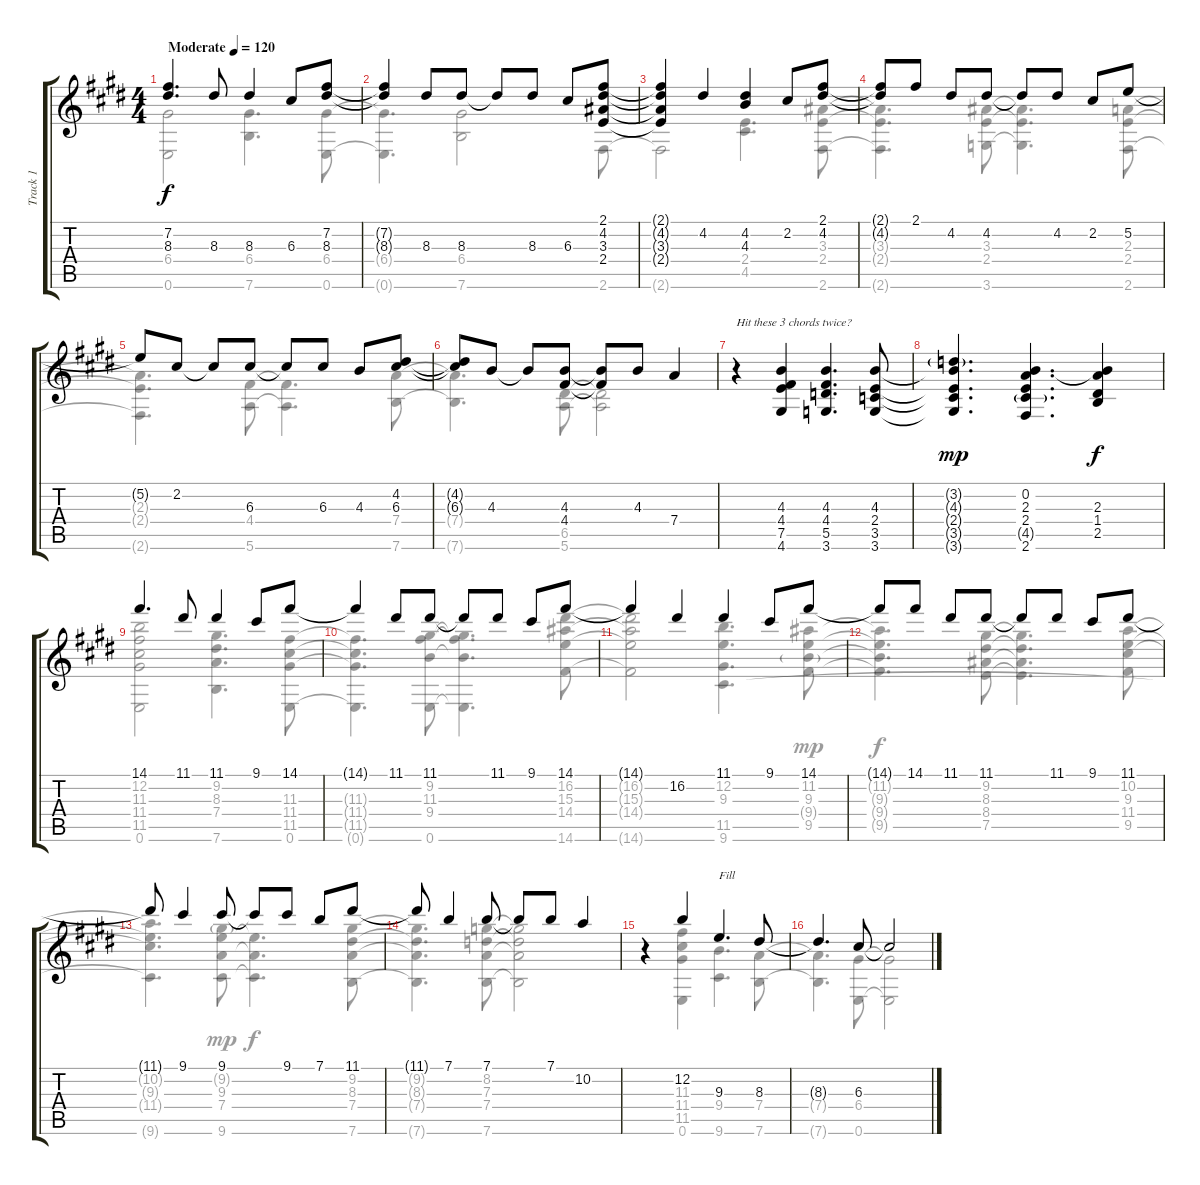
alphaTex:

\track ("Track 1" "Track 1") {instrument electricguitarjazz}
\staff {score tabs}
\tuning (E4 B3 G3 D3 A2 E2) {hide}
\voice
\ts (4 4)
\tempo (120 "Moderate")
\clef g2
\ks e
(7.2 8.3).4{d dy f instrument electricguitarjazz} 8.3.8 8.3.4 6.3.8 (7.2 8.3).8 |
(7.2{t} 8.3{t}).4 8.3.8 8.3.8 8.3{t}.8 8.3.8 6.3.8 (2.1 4.2 3.3 2.4).8 |
(2.1{t} 4.2{t} 3.3{t} 2.4{t}).4 4.2.4 (4.2 4.3).4 2.2.8 (2.1 4.2).8 |
(2.1{t} 4.2{t}).8 2.1.8 4.2.8 4.2.8 4.2{t}.8 4.2.8 2.2.8 5.2.8 |
5.2{t}.8 2.2.8 2.2{t}.8 6.3.8 6.3{t}.8 6.3.8 4.3.8 (4.2 6.3).8 |
(4.2{t} 6.3{t}).8 4.3.8 4.3{t}.8 (4.3 4.4).8 (4.3{t} 4.4{t}).8 4.3.8 7.4.4 |
r.4{txt "Hit these 3 chords twice?"} (4.3 4.4 7.5 4.6).4 (4.3 4.4 5.5 3.6).4{d} (4.3 2.4 3.5 3.6).8 |
(3.2{g} 4.3{t} 2.4{t} 3.5{t} 3.6{t}).4{d dy mp} (0.2 2.3 2.4 4.5{g} 2.6).4{d} (0.2{t} 2.3 1.4 2.5).4{dy f} |
14.1.4{d} 11.1.8 11.1.4 9.1.8 14.1.8 |
14.1{t}.4 11.1.8 11.1.8 11.1{t}.8 11.1.8 9.1.8 14.1.8 |
14.1{t}.4 16.2.4 11.1.4 9.1.8 14.1.8 |
14.1{t}.8 14.1.8 11.1.8 11.1.8 11.1{t}.8 11.1.8 9.1.8 11.1.8 |
11.1{t}.8 9.1.4 9.1.8 9.1{t}.8 9.1.8 7.1.8 11.1.8 |
11.1{t}.8 7.1.4 7.1.8 7.1{t}.8 7.1.8 10.2.4 |
r.4 12.2.4 9.3.4{d txt "Fill"} 8.3.8 |
8.3{t}.4{d} 6.3.8 6.3{t}.2
\voice
\clef g2
\ottava regular
\simile none
\ks e
(6.4 0.6).2{dy f} (6.4 7.6).4{d} (6.4 0.6).8 |
(6.4{t} 0.6{t}).4{d} (6.4 7.6).2 2.6.8 |
2.6{t}.2 (2.4 4.5).4{d} (3.3 2.4 2.6).8 |
(3.3{t} 2.4{t} 2.6{t}).4{d} (3.3 2.4 3.6).8 (3.3{t} 2.4{t} 3.6{t}).4{d} (2.3 2.4 2.6).8 |
(2.3{t} 2.4{t} 2.6{t}).4{d} (4.4 5.6).8 (4.4{t} 5.6{t}).4{d} (7.4 7.6).8 |
(7.4{t} 7.6{t}).4{d} (6.5 5.6).8 (6.5{t} 5.6{t}).2 |
|
|
(12.2 11.3 11.4 11.5 0.6).2 (9.2 8.3 7.4 7.6).4{d} (11.3 11.4 11.5 0.6).8 |
(11.3{t} 11.4{t} 11.5{t} 0.6{t}).4{d} (9.2 11.3 9.4 0.6).8 (9.2{t} 11.3{t} 9.4{t} 0.6{t}).4{d} (16.2 15.3 14.4 14.6).8 |
(16.2{t} 15.3{t} 14.4{t} 14.6{t}).2 (12.2 9.3 11.5 9.6).4{d} (11.2 9.3 9.4{g} 9.5).8{dy mp} |
(11.2{t} 9.3{t} 9.4{t} 9.5{t}).4{d dy f} (9.2 8.3 8.4 7.5).8 (9.2{t} 8.3{t} 8.4{t} 7.5{t}).4{d} (10.2 9.3 11.4 9.5).8 |
(10.2{t} 9.3{t} 11.4{t} 9.6{t}).4{d} (9.2{g} 9.3 7.4 9.6).8{dy mp} (9.3{t} 7.4{t} 9.6{t}).4{d dy f} (9.2 8.3 7.4 7.6).8 |
(9.2{t} 8.3{t} 7.4{t} 7.6{t}).4{d} (8.2 7.3 7.4 7.6).8 (8.2{t} 7.3{t} 7.4{t} 7.6{t}).2 |
r.4 (11.3 11.4 11.5 0.6).4 (9.4 9.6).4{d} (7.4 7.6).8 |
(7.4{t} 7.6{t}).4{d} (6.4 0.6).8 (6.4{t} 0.6{t}).2
